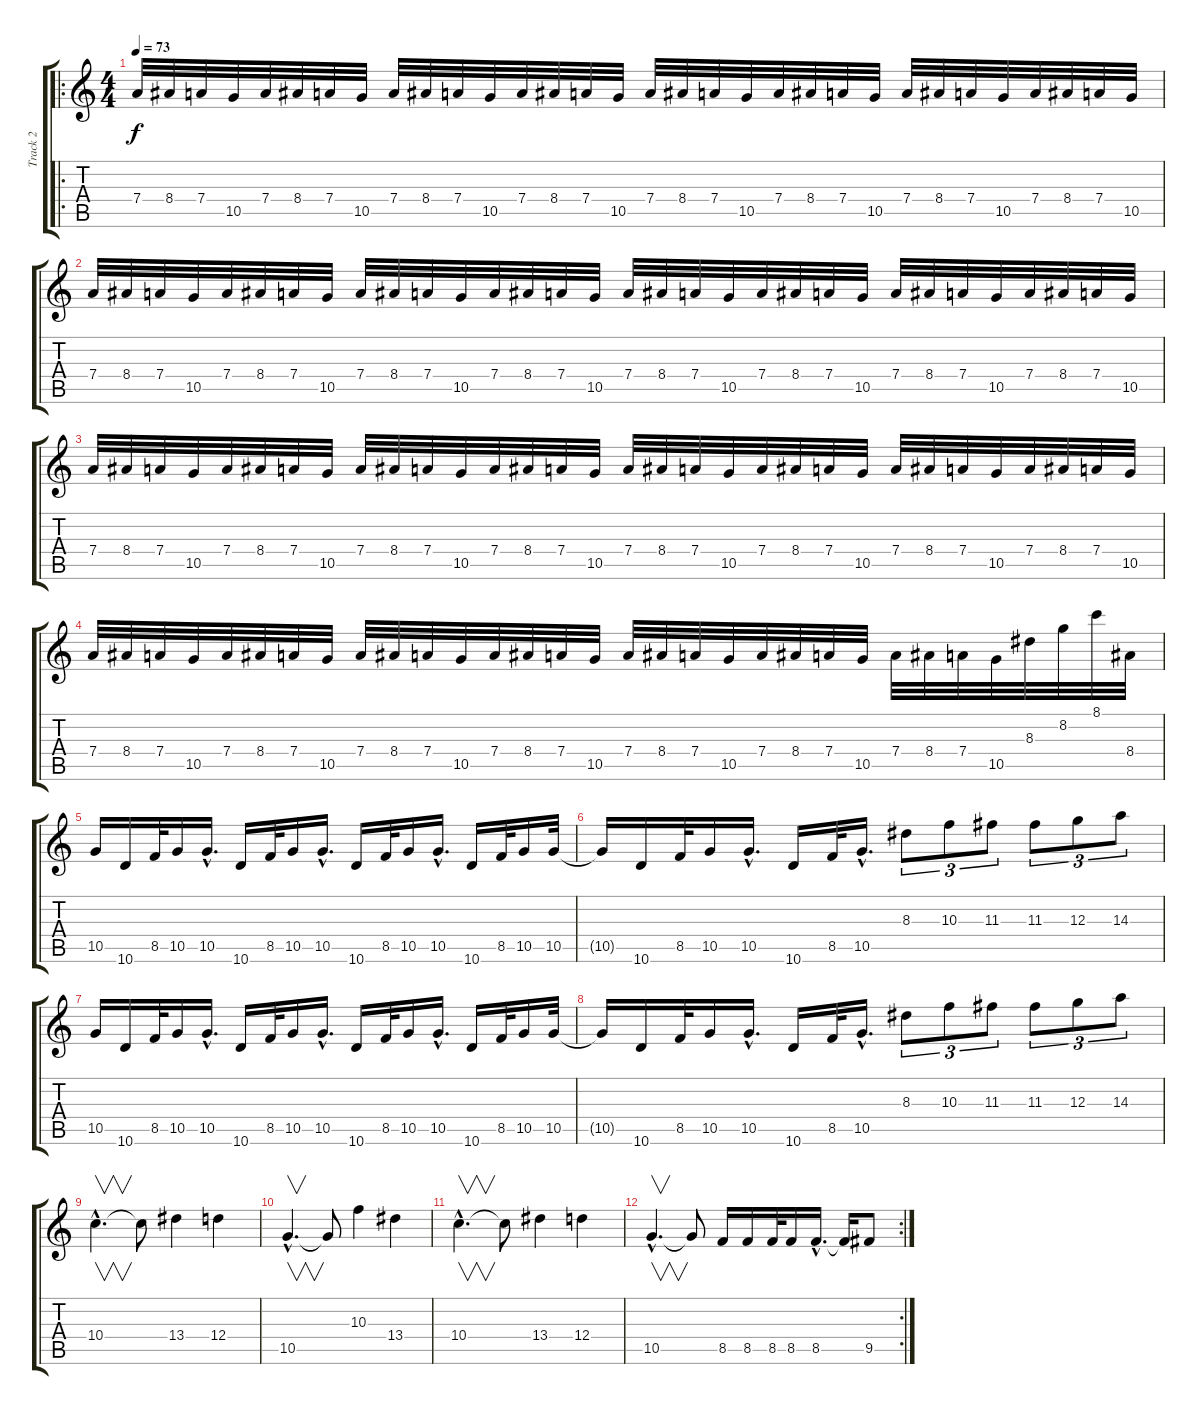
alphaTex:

\track ("Track 2" "Track 2") {instrument distortionguitar}
\staff {score tabs}
\tuning (E4 B3 G3 D3 A2 E2) {hide}
\ro
\ts (4 4)
\tempo 73
\clef g2
\ks c
7.4.32{dy f instrument distortionguitar} 8.4.32 7.4.32 10.5.32 7.4.32 8.4.32 7.4.32 10.5.32 7.4.32 8.4.32 7.4.32 10.5.32 7.4.32 8.4.32 7.4.32 10.5.32 7.4.32 8.4.32 7.4.32 10.5.32 7.4.32 8.4.32 7.4.32 10.5.32 7.4.32 8.4.32 7.4.32 10.5.32 7.4.32 8.4.32 7.4.32 10.5.32 |
7.4.32 8.4.32 7.4.32 10.5.32 7.4.32 8.4.32 7.4.32 10.5.32 7.4.32 8.4.32 7.4.32 10.5.32 7.4.32 8.4.32 7.4.32 10.5.32 7.4.32 8.4.32 7.4.32 10.5.32 7.4.32 8.4.32 7.4.32 10.5.32 7.4.32 8.4.32 7.4.32 10.5.32 7.4.32 8.4.32 7.4.32 10.5.32 |
7.4.32 8.4.32 7.4.32 10.5.32 7.4.32 8.4.32 7.4.32 10.5.32 7.4.32 8.4.32 7.4.32 10.5.32 7.4.32 8.4.32 7.4.32 10.5.32 7.4.32 8.4.32 7.4.32 10.5.32 7.4.32 8.4.32 7.4.32 10.5.32 7.4.32 8.4.32 7.4.32 10.5.32 7.4.32 8.4.32 7.4.32 10.5.32 |
7.4.32 8.4.32 7.4.32 10.5.32 7.4.32 8.4.32 7.4.32 10.5.32 7.4.32 8.4.32 7.4.32 10.5.32 7.4.32 8.4.32 7.4.32 10.5.32 7.4.32 8.4.32 7.4.32 10.5.32 7.4.32 8.4.32 7.4.32 10.5.32 7.4.32 8.4.32 7.4.32 10.5.32 8.3.32 8.2.32 8.1.32 8.4.32 |
10.5.16 10.6.16 8.5.32 10.5.16 10.5{hac}.16{d} 10.6.16 8.5.32 10.5.16 10.5{hac}.16{d} 10.6.16 8.5.32 10.5.16 10.5{hac}.16{d} 10.6.16 8.5.32 10.5.16 10.5.32 |
10.5{t}.16 10.6.16 8.5.32 10.5.16 10.5{hac}.16{d} 10.6.16 8.5.32 10.5{hac}.16{d} 8.3.8{tu (3 2)} 10.3.8{tu (3 2)} 11.3.8{tu (3 2)} 11.3.8{tu (3 2)} 12.3.8{tu (3 2)} 14.3.8{tu (3 2)} |
10.5.16 10.6.16 8.5.32 10.5.16 10.5{hac}.16{d} 10.6.16 8.5.32 10.5.16 10.5{hac}.16{d} 10.6.16 8.5.32 10.5.16 10.5{hac}.16{d} 10.6.16 8.5.32 10.5.16 10.5.32 |
10.5{t}.16 10.6.16 8.5.32 10.5.16 10.5{hac}.16{d} 10.6.16 8.5.32 10.5{hac}.16{d} 8.3.8{tu (3 2)} 10.3.8{tu (3 2)} 11.3.8{tu (3 2)} 11.3.8{tu (3 2)} 12.3.8{tu (3 2)} 14.3.8{tu (3 2)} |
10.4{hac}.4{v d} 10.4{t}.8 13.4.4 12.4.4 |
10.5{hac}.4{v d} 10.5{t}.8 10.3.4 13.4.4 |
10.4{hac}.4{v d} 10.4{t}.8 13.4.4 12.4.4 |
\rc 2
10.5{hac}.4{v d} 10.5{t}.8 8.5.16 8.5.16 8.5.32 8.5.16 8.5{hac}.16{d} 8.5{t}.16 9.5.8
